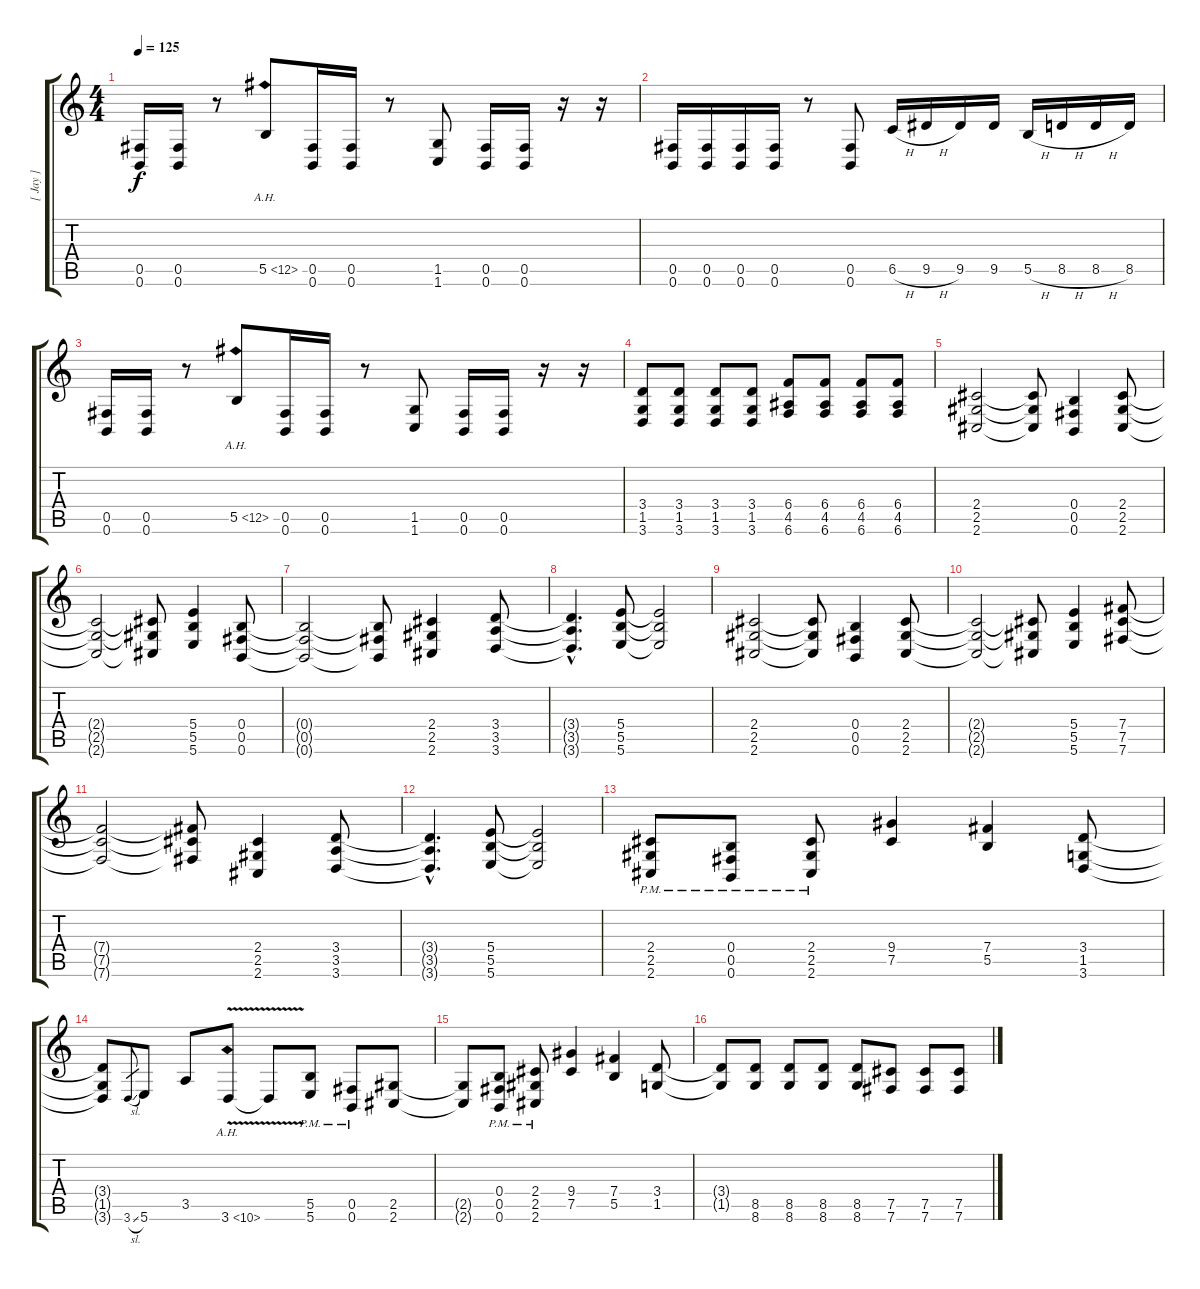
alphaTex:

\track ("[ Jay ]" "[ Jay ]") {instrument distortionguitar}
\staff {score tabs}
\tuning (Db4 Ab3 E3 B2 Gb2 B1) {hide}
\ts (4 4)
\tempo 125
\clef g2
\ks c
(0.5 0.6).16{dy f} (0.5 0.6).16 r.8 5.5{ah 7}.8 (0.5 0.6).16 (0.5 0.6).16 r.8 (1.5 1.6).8 (0.5 0.6).16 (0.5 0.6).16 r.16 r.16 |
(0.5 0.6).16 (0.5 0.6).16 (0.5 0.6).16 (0.5 0.6).16 r.8 (0.5 0.6).8 6.5{h}.16 9.5{h}.16 9.5.16 9.5.16 5.5{h}.16 8.5{h}.16 8.5{h}.16 8.5.16 |
(0.5 0.6).16 (0.5 0.6).16 r.8 5.5{ah 7}.8 (0.5 0.6).16 (0.5 0.6).16 r.8 (1.5 1.6).8 (0.5 0.6).16 (0.5 0.6).16 r.16 r.16 |
(3.4 1.5 3.6).8 (3.4 1.5 3.6).8 (3.4 1.5 3.6).8 (3.4 1.5 3.6).8 (6.4 4.5 6.6).8 (6.4 4.5 6.6).8 (6.4 4.5 6.6).8 (6.4 4.5 6.6).8 |
(2.4 2.5 2.6).2 (2.4{t} 2.5{t} 2.6{t}).8 (0.4 0.5 0.6).4 (2.4 2.5 2.6).8 |
(2.4{t} 2.5{t} 2.6{t}).2 (2.4{t} 2.5{t} 2.6{t}).8 (5.4 5.5 5.6).4 (0.4 0.5 0.6).8 |
(0.4{t} 0.5{t} 0.6{t}).2 (0.4{t} 0.5{t} 0.6{t}).8 (2.4 2.5 2.6).4 (3.4 3.5 3.6).8 |
(3.4{hac t} 3.5{hac t} 3.6{hac t}).4{d} (5.4 5.5 5.6).8 (5.4{t} 5.5{t} 5.6{t}).2 |
(2.4 2.5 2.6).2 (2.4{t} 2.5{t} 2.6{t}).8 (0.4 0.5 0.6).4 (2.4 2.5 2.6).8 |
(2.4{t} 2.5{t} 2.6{t}).2 (2.4{t} 2.5{t} 2.6{t}).8 (5.4 5.5 5.6).4 (7.4 7.5 7.6).8 |
(7.4{t} 7.5{t} 7.6{t}).2 (7.4{t} 7.5{t} 7.6{t}).8 (2.4 2.5 2.6).4 (3.4 3.5 3.6).8 |
(3.4{hac t} 3.5{hac t} 3.6{hac t}).4{d} (5.4 5.5 5.6).8 (5.4{t} 5.5{t} 5.6{t}).2 |
(2.4{pm} 2.5{pm} 2.6{pm}).8 (0.4{pm} 0.5{pm} 0.6{pm}).8 (2.4{pm} 2.5{pm} 2.6{pm}).8 (9.4 7.5).4 (7.4 5.5).4 (3.4 1.5 3.6).8 |
(3.4{t} 1.5{t} 3.6{t}).8 3.6{sl}.8{gr} 5.6.8 3.5.8 3.6{ah 7 v}.8 3.6{t}.8 (5.5{pm} 5.6{pm}).8 (0.5{pm} 0.6{pm}).8 (2.5 2.6).8 |
(2.5{t} 2.6{t}).8 (0.4{pm} 0.5{pm} 0.6{pm}).8 (2.4{pm} 2.5{pm} 2.6{pm}).8 (9.4 7.5).4 (7.4 5.5).4 (3.4 1.5).8 |
(3.4{t} 1.5{t}).8 (8.5 8.6).8 (8.5 8.6).8 (8.5 8.6).8 (8.5 8.6).8 (7.5 7.6).8 (7.5 7.6).8 (7.5 7.6).8
